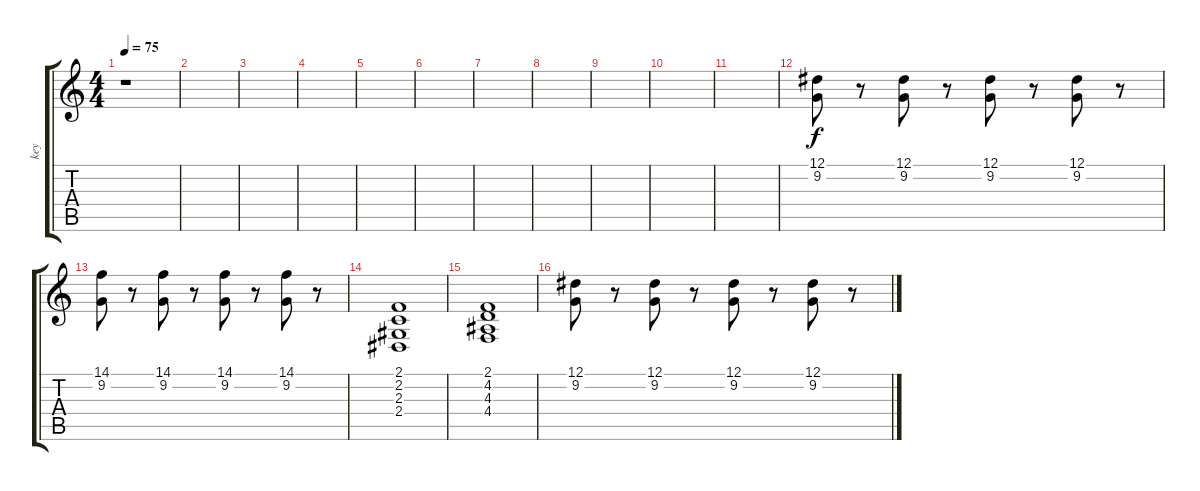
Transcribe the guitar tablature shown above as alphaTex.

\track ("key" "key") {instrument synthstrings2}
\staff {score tabs}
\tuning (Eb4 Bb3 Gb3 Db3 Ab2 Eb2) {hide}
\ts (4 4)
\tempo 75
\clef g2
\ks c
r.1{dy f} |
|
|
|
|
|
|
|
|
|
|
(12.1 9.2).8 r.8 (12.1 9.2).8 r.8 (12.1 9.2).8 r.8 (12.1 9.2).8 r.8 |
(14.1 9.2).8 r.8 (14.1 9.2).8 r.8 (14.1 9.2).8 r.8 (14.1 9.2).8 r.8 |
(2.1 2.2 2.3 2.4).1 |
(2.1 4.2 4.3 4.4).1 |
(12.1 9.2).8 r.8 (12.1 9.2).8 r.8 (12.1 9.2).8 r.8 (12.1 9.2).8 r.8
